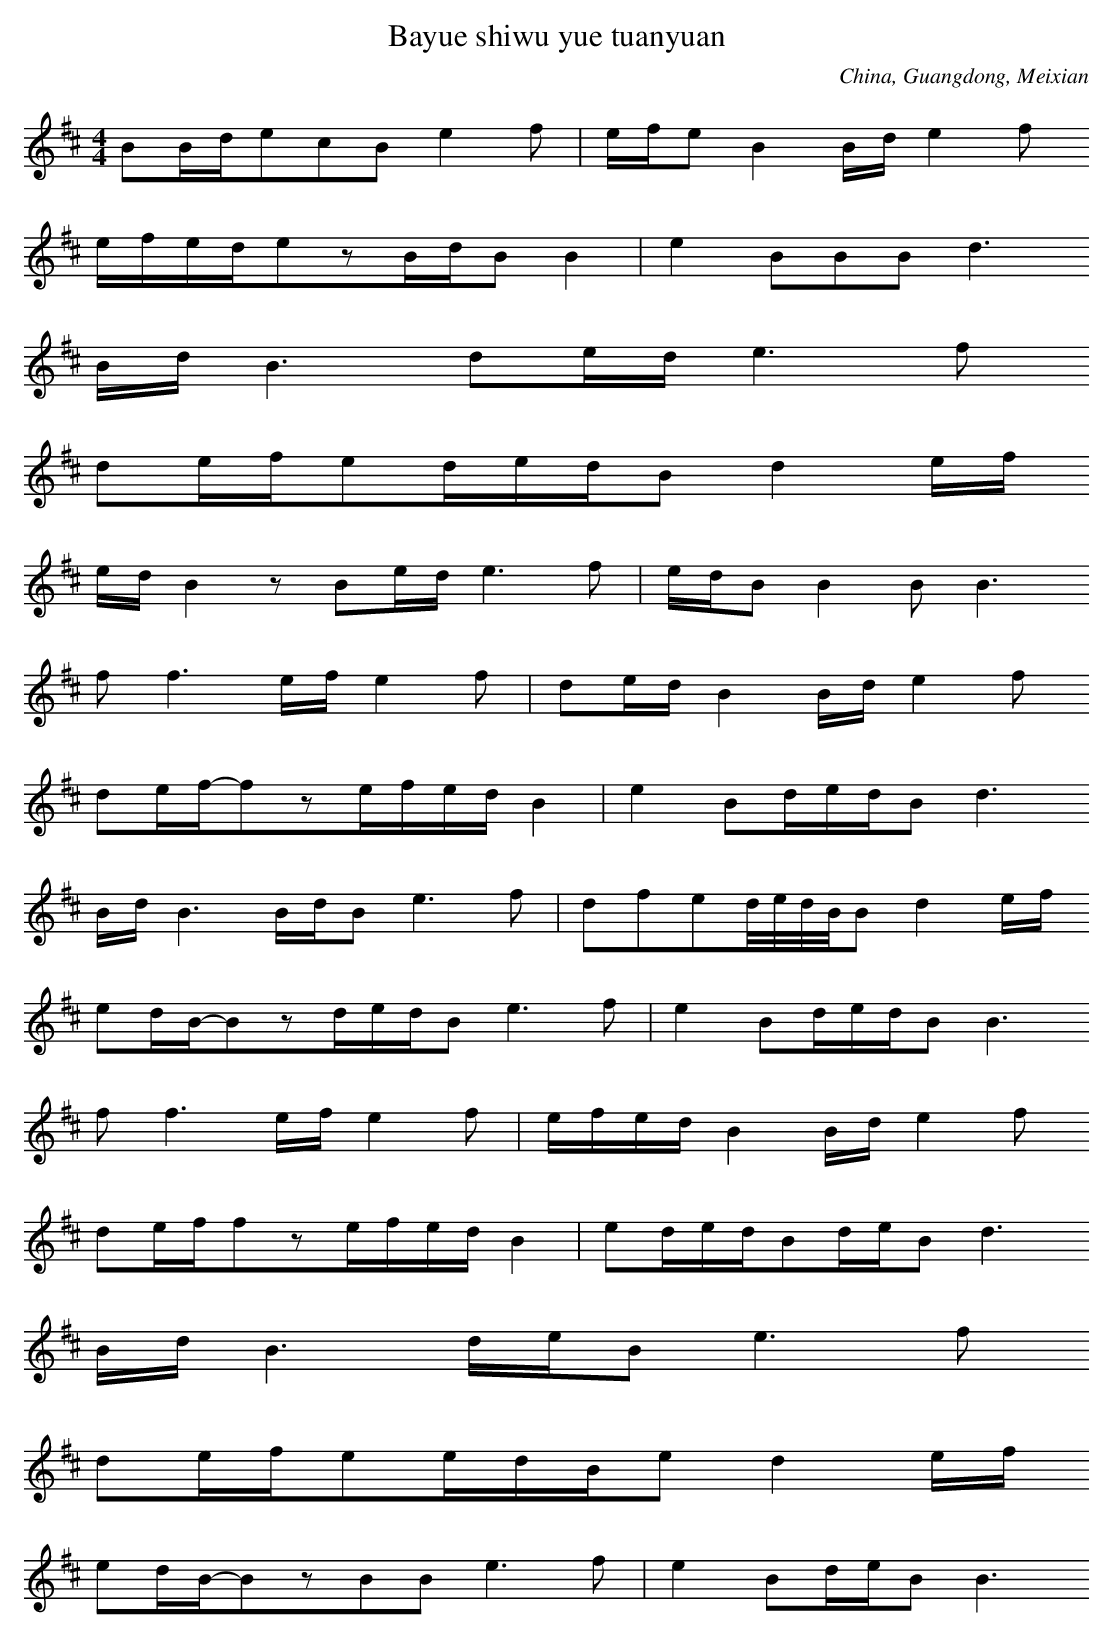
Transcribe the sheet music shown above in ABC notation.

X:1
T: Bayue shiwu yue tuanyuan
O: China, Guangdong, Meixian
M: 4/4
L: 1/32
K: D
B4B2d2e4c4B4e8f4 | e2f2e4B8B2d2e8f4
e2f2e2d2e4z4B2d2B4B8 | e8B4B4B4d12
B2d2B12d4e2d2e12f4
d4e2f2e4d2e2d2B4d8e2f2
e2d2B8z4B4e2d2e12f4 | e2d2B4B8B4B12
f4f12e2f2e8f4 | d4e2d2B8B2d2e8f4
d4e2f2-f4z4e2f2e2d2B8 | e8B4d2e2d2B4d12
B2d2B12B2d2B4e12f4 | d4f4e4dedBB4d8e2f2
e4d2B2-B4z4d2e2d2B4e12f4 | e8B4d2e2d2B4B12
f4f12e2f2e8f4 | e2f2e2d2B8B2d2e8f4
d4e2f2f4z4e2f2e2d2B8 | e4d2e2d2B4d2e2B4d12
B2d2B12d2e2B4e12f4
d4e2f2e4e2d2B2e4d8e2f2
e4d2B2-B4z4B4B4e12f4 | e8B4d2e2B4B12
